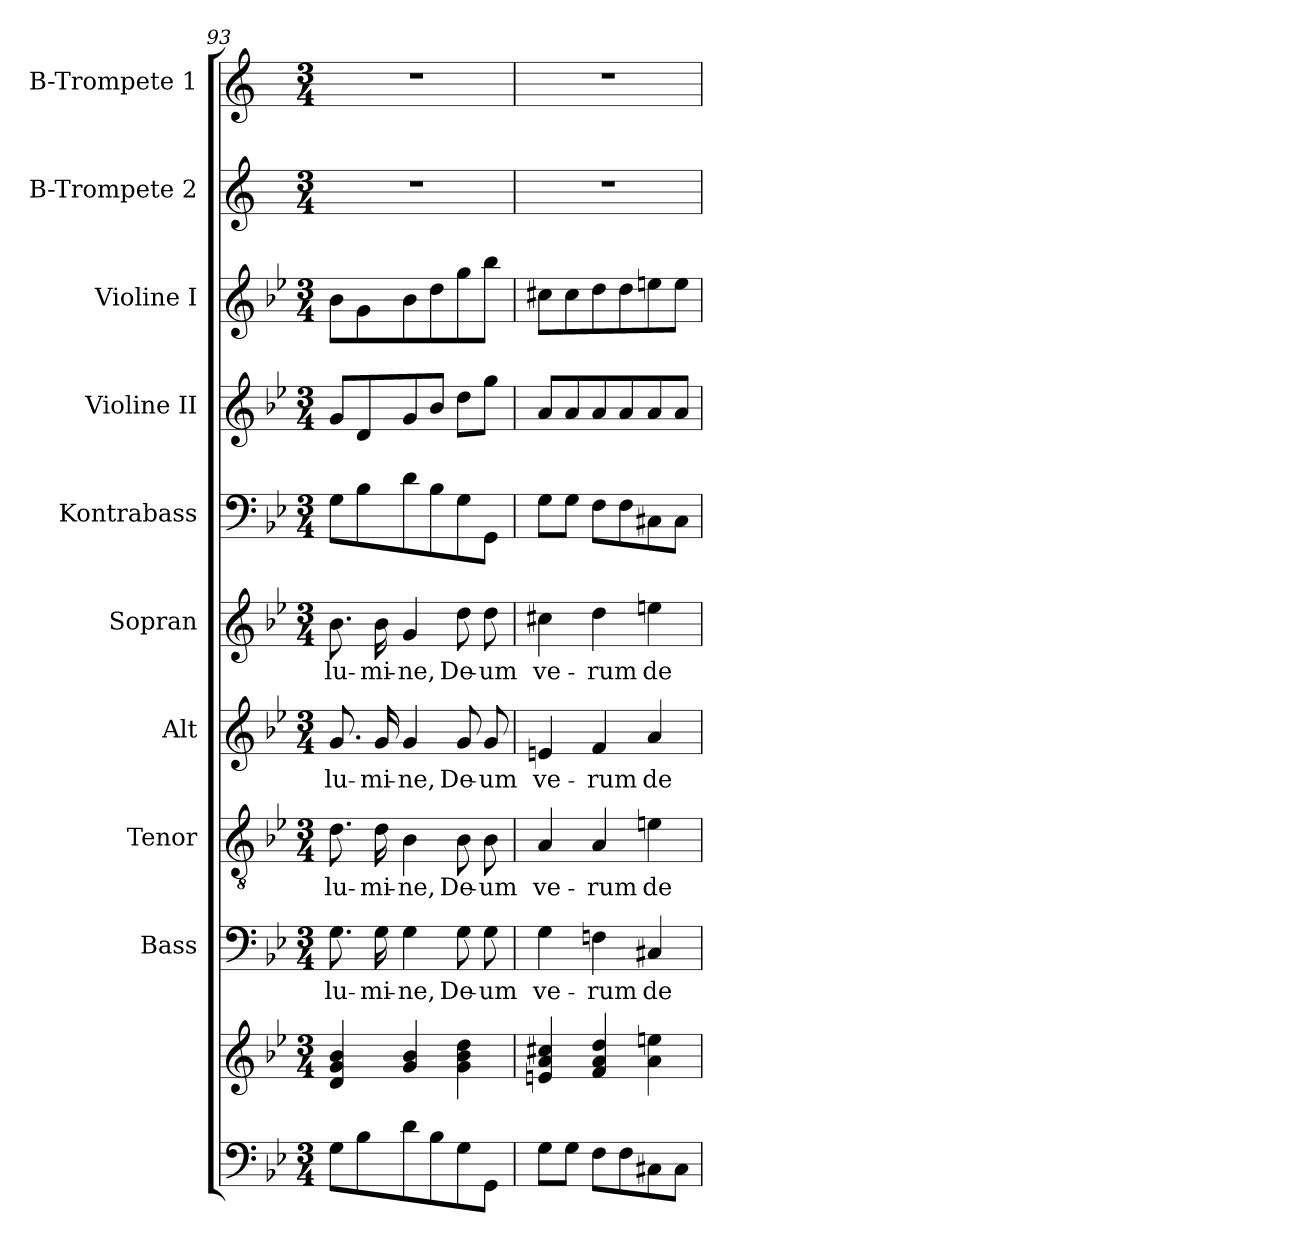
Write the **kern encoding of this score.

**kern	**kern	**kern	**text	**kern	**text	**kern	**text	**kern	**text	**kern	**kern	**kern	**kern	**kern
*part10	*part10	*part9	*part9	*part8	*part8	*part7	*part7	*part6	*part6	*part5	*part4	*part3	*part2	*part1
*staff11	*staff10	*staff9	*staff9	*staff8	*staff8	*staff7	*staff7	*staff6	*staff6	*staff5	*staff4	*staff3	*staff2	*staff1
*	*	*I"Bass	*	*I"Tenor	*	*I"Alt	*	*I"Sopran	*	*I"Kontrabass	*I"Violine II	*I"Violine I	*I"B-Trompete 2	*I"B-Trompete 1
*	*	*I'B.	*	*I'T.	*	*I'A.	*	*I'S.	*	*I'Kb.	*I'Vl. II	*I'Vl. I	*I'B Trp. 2	*I'B Trp. 1
!!LO:PB:g=z
*clefF4	*clefG2	*clefF4	*	*clefGv2	*	*clefG2	*	*clefG2	*	*clefF4	*clefG2	*clefG2	*clefG2	*clefG2
*	*	*	*	*	*	*	*	*	*	*ITrd7c12	*	*	*ITrd1c2	*ITrd1c2
*k[b-e-]	*k[b-e-]	*k[b-e-]	*	*k[b-e-]	*	*k[b-e-]	*	*k[b-e-]	*	*k[b-e-]	*k[b-e-]	*k[b-e-]	*k[b-e-]	*k[b-e-]
*B-:	*B-:	*B-:	*	*B-:	*	*B-:	*	*B-:	*	*B-:	*B-:	*B-:	*B-:	*B-:
*M3/4	*M3/4	*M3/4	*	*M3/4	*	*M3/4	*	*M3/4	*	*M3/4	*M3/4	*M3/4	*M3/4	*M3/4
=93	=93	=93	=93	=93	=93	=93	=93	=93	=93	=93	=93	=93	=93	=93
!	!	!	!LO:LY:b	!	!LO:LY:b	!	!LO:LY:b	!	!LO:LY:b	!	!	!	!	!
8G\L	4d/ 4g/ 4b-/	8.G\	lu-	8.d\	lu-	8.g/	lu-	8.b-\	lu-	8GG\L	8g/L	8b-\L	2.r	2.r
8B-\	.	.	.	.	.	.	.	.	.	8BB-\	8d/	8g\	.	.
!	!	!	!LO:LY:b	!	!LO:LY:b	!	!LO:LY:b	!	!LO:LY:b	!	!	!	!	!
.	.	16G\	-mi-	16d\	-mi-	16g/	-mi-	16b-\	-mi-	.	.	.	.	.
!	!	!	!LO:LY:b	!	!LO:LY:b	!	!LO:LY:b	!	!LO:LY:b	!	!	!	!	!
8d\	4g/ 4b-/	4G\	-ne,	4B-\	-ne,	4g/	-ne,	4g/	-ne,	8D\	8g/	8b-\	.	.
8B-\	.	.	.	.	.	.	.	.	.	8BB-\	8b-/J	8dd\	.	.
!	!	!	!LO:LY:b	!	!LO:LY:b	!	!LO:LY:b	!	!LO:LY:b	!	!	!	!	!
8G\	4g\ 4b-\ 4dd\	8G\	De-	8B-\	De-	8g/	De-	8dd\	De-	8GG\	8dd\L	8gg\	.	.
!	!	!	!LO:LY:b	!	!LO:LY:b	!	!LO:LY:b	!	!LO:LY:b	!	!	!	!	!
8GG\J	.	8G\	-um	8B-\	-um	8g/	-um	8dd\	-um	8GGG\J	8gg\J	8bb-\J	.	.
=94	=94	=94	=94	=94	=94	=94	=94	=94	=94	=94	=94	=94	=94	=94
!	!	!	!LO:LY:b	!	!LO:LY:b	!	!LO:LY:b	!	!LO:LY:b	!	!	!	!	!
8G\L	4en/ 4a/ 4cc#X/	4G\	ve-	4A/	ve-	4en/	ve-	4cc#X\	ve-	8GG\L	8a/L	8cc#X\L	2.r	2.r
8G\J	.	.	.	.	.	.	.	.	.	8GG\J	8a/	8cc#\	.	.
!	!	!	!LO:LY:b	!	!LO:LY:b	!	!LO:LY:b	!	!LO:LY:b	!	!	!	!	!
8F\L	4f/ 4a/ 4dd/	4Fn\	-rum	4A/	-rum	4f/	-rum	4dd\	-rum	8FF\L	8a/	8dd\	.	.
8F\	.	.	.	.	.	.	.	.	.	8FF\	8a/	8dd\	.	.
!	!	!	!LO:LY:b	!	!LO:LY:b	!	!LO:LY:b	!	!LO:LY:b	!	!	!	!	!
8C#X\	4a\ 4een\	4C#X/	de	4en\	de	4a/	de	4een\	de	8CC#X\	8a/	8een\	.	.
8C#\J	.	.	.	.	.	.	.	.	.	8CC#\J	8a/J	8ee\J	.	.
=	=	=	=	=	=	=	=	=	=	=	=	=	=	=
*-	*-	*-	*-	*-	*-	*-	*-	*-	*-	*-	*-	*-	*-	*-
